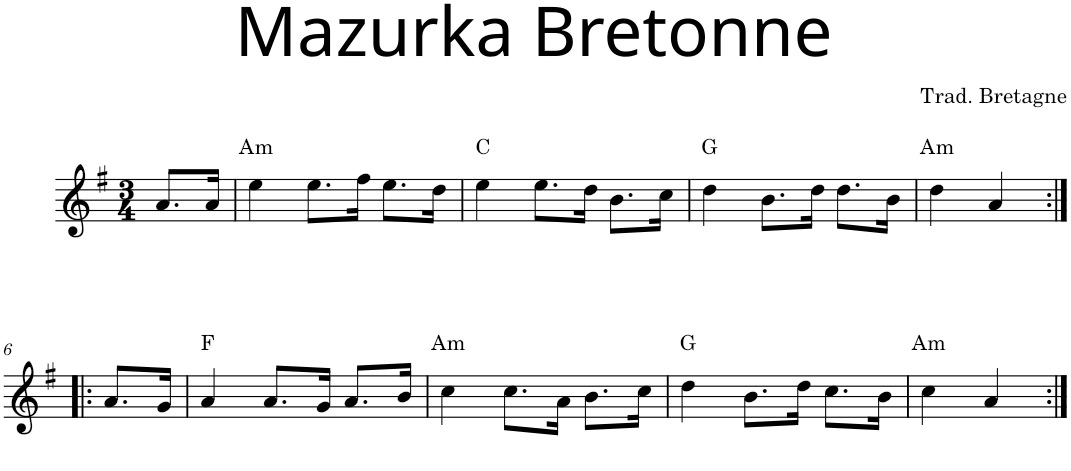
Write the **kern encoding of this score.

**kern	**harte
*part1	*part1
*staff1	*
*I"Violon	*
*I'Vln.	*
*clefG2	*
*k[f#]	*
*M3/4	*
=1	=1
8.a/L	.
16a/Jk	.
=2	=2
!	!LO:H:kt=m
4ee\	A:min
8.ee\L	.
16ff#\Jk	.
8.ee\L	.
16dd\Jk	.
=3	=3
4ee\	C:maj
8.ee\L	.
16dd\Jk	.
8.b\L	.
16cc\Jk	.
=4	=4
4dd\	G:maj
8.b\L	.
16dd\Jk	.
8.dd\L	.
16b\Jk	.
=5	=5
!	!LO:H:kt=m
4dd\	A:min
4a/	.
!!LO:LB:g=z
=6:|!|:	=6:|!|:
8.a/L	.
16g/Jk	.
=7	=7
4a/	F:maj
8.a/L	.
16g/Jk	.
8.a/L	.
16b/Jk	.
=8	=8
!	!LO:H:kt=m
4cc\	A:min
8.cc\L	.
16a\Jk	.
8.b\L	.
16cc\Jk	.
=9	=9
4dd\	G:maj
8.b\L	.
16dd\Jk	.
8.cc\L	.
16b\Jk	.
=10	=10
!	!LO:H:kt=m
4cc\	A:min
4a/	.
=:|!	=:|!
*-	*-
